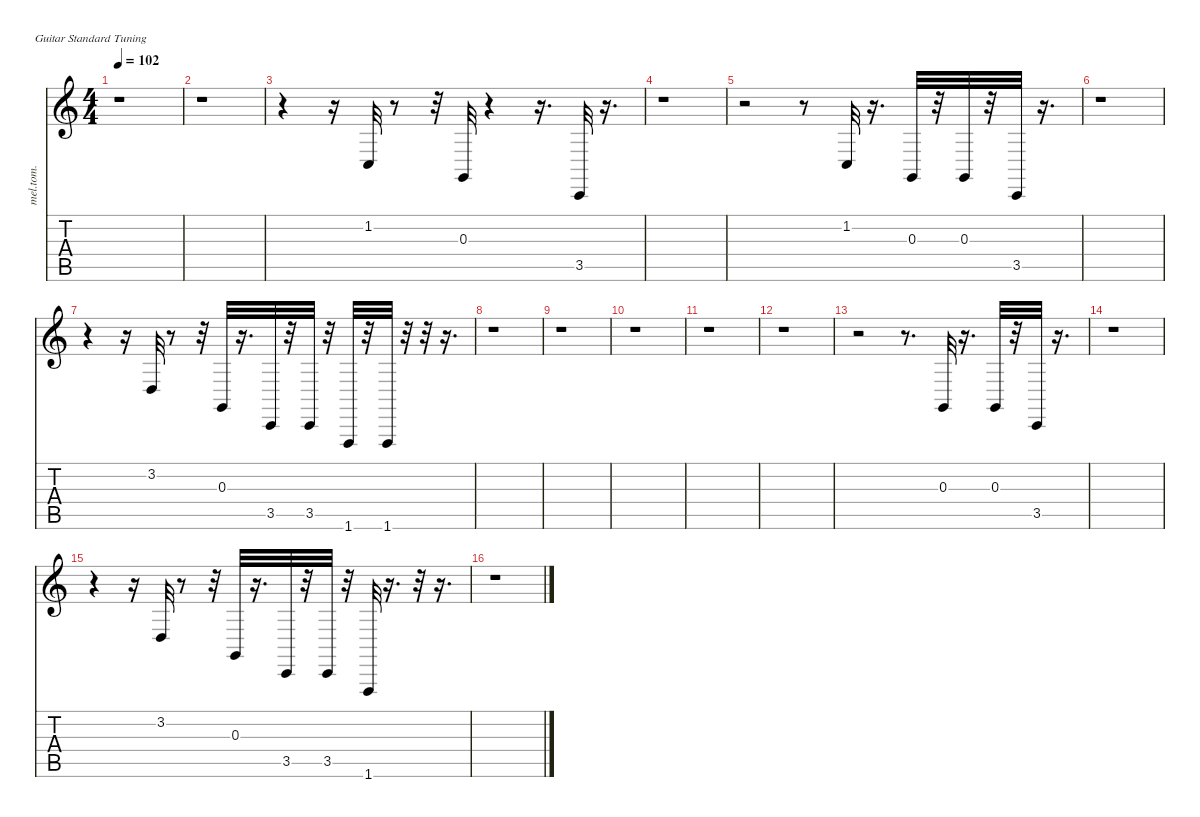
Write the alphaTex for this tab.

\defaultSystemsLayout 4
\hideDynamics
\bracketExtendMode nobrackets
\otherSystemsTrackNameOrientation horizontal
\track ("Nick Mason / Gary Wallis" "mel.tom.") {instrument melodictom}
\staff {score tabs}
\tuning (E4 B3 G3 D3 A2 E2)
\displaytranspose -12
\ts (4 4)
\tempo 102
\clef g2
\ks c
r.1{dy ff} |
r.1 |
r.4 r.16 1.2.32{dy mf} r.8 r.32 0.3.32 r.4 r.16{d} 3.5.32{dy f} r.16{d} |
r.1 |
r.2 r.8 1.2.32 r.16{d} 0.3.32 r.32 0.3.32 r.32 3.5.32{dy mf} r.16{d} |
r.1 |
r.4 r.16 3.2.32{dy ff} r.8 r.32 0.3.32 r.16{d} 3.5.32{dy f} r.32 3.5.32{dy ff} r.32 1.6.32 r.32 1.6.32{dy f} r.32 r.32 r.16{d} |
r.1 |
r.1 |
r.1 |
r.1 |
r.1 |
r.2 r.8{d} 0.3.32 r.16{d} 0.3.32 r.32 3.5.32 r.16{d} |
r.1 |
r.4 r.16 3.2.32{dy ff} r.8 r.32 0.3.32 r.16{d} 3.5.32{dy f} r.32 3.5.32{dy ff} r.32 1.6.32 r.16{d} r.32 r.16{d} |
r.1
